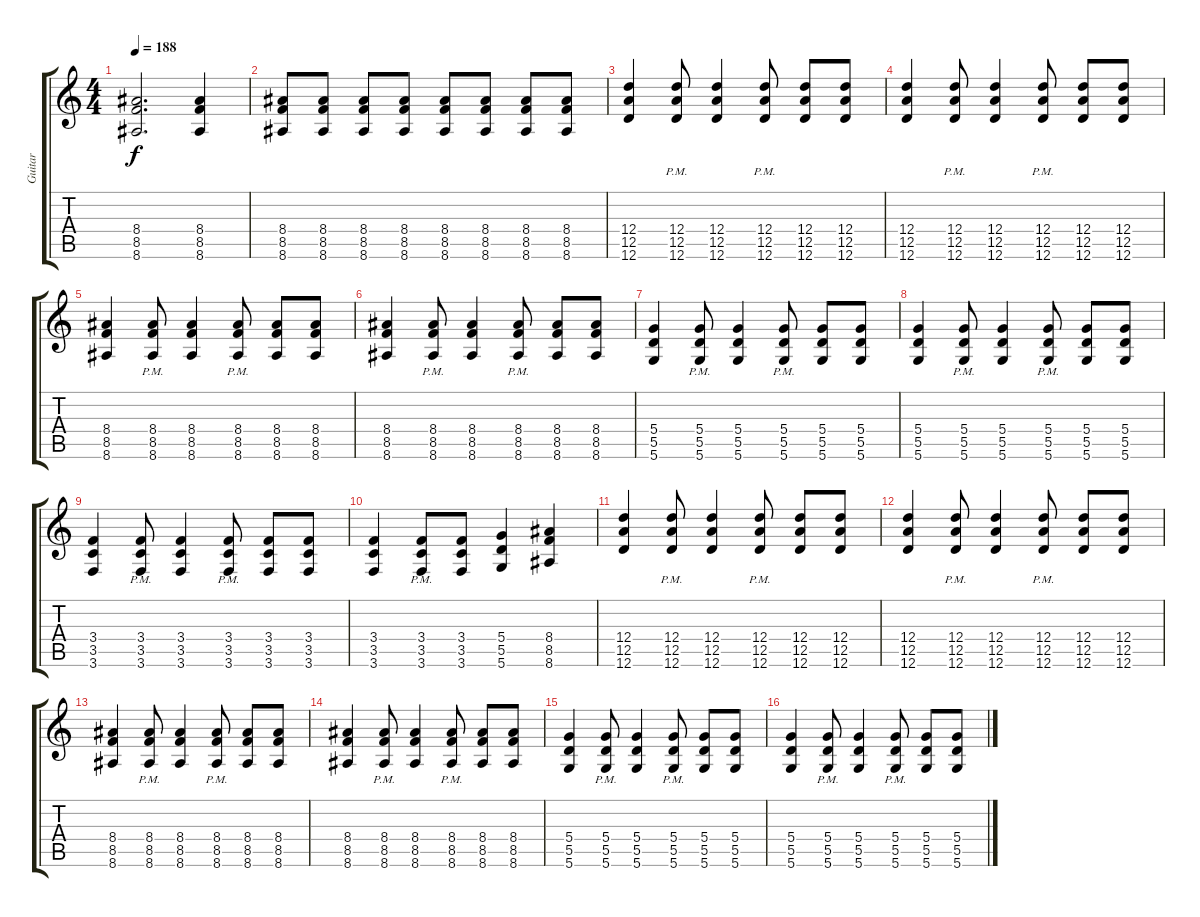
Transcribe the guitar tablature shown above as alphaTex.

\track ("Guitar" "Guitar") {instrument distortionguitar}
\staff {score tabs}
\tuning (E4 B3 G3 D3 A2 D2) {hide}
\ts (4 4)
\tempo 188
\clef g2
\ks c
(8.4 8.5 8.6).2{d dy f} (8.4 8.5 8.6).4 |
(8.4 8.5 8.6).8 (8.4 8.5 8.6).8 (8.4 8.5 8.6).8 (8.4 8.5 8.6).8 (8.4 8.5 8.6).8 (8.4 8.5 8.6).8 (8.4 8.5 8.6).8 (8.4 8.5 8.6).8 |
(12.4 12.5 12.6).4 (12.4{pm} 12.5{pm} 12.6{pm}).8 (12.4 12.5 12.6).4 (12.4{pm} 12.5{pm} 12.6{pm}).8 (12.4 12.5 12.6).8 (12.4 12.5 12.6).8 |
(12.4 12.5 12.6).4 (12.4{pm} 12.5{pm} 12.6{pm}).8 (12.4 12.5 12.6).4 (12.4{pm} 12.5{pm} 12.6{pm}).8 (12.4 12.5 12.6).8 (12.4 12.5 12.6).8 |
(8.4 8.5 8.6).4 (8.4{pm} 8.5{pm} 8.6{pm}).8 (8.4 8.5 8.6).4 (8.4{pm} 8.5{pm} 8.6{pm}).8 (8.4 8.5 8.6).8 (8.4 8.5 8.6).8 |
(8.4 8.5 8.6).4 (8.4{pm} 8.5{pm} 8.6{pm}).8 (8.4 8.5 8.6).4 (8.4{pm} 8.5{pm} 8.6{pm}).8 (8.4 8.5 8.6).8 (8.4 8.5 8.6).8 |
(5.4 5.5 5.6).4 (5.4{pm} 5.5{pm} 5.6{pm}).8 (5.4 5.5 5.6).4 (5.4{pm} 5.5{pm} 5.6{pm}).8 (5.4 5.5 5.6).8 (5.4 5.5 5.6).8 |
(5.4 5.5 5.6).4 (5.4{pm} 5.5{pm} 5.6{pm}).8 (5.4 5.5 5.6).4 (5.4{pm} 5.5{pm} 5.6{pm}).8 (5.4 5.5 5.6).8 (5.4 5.5 5.6).8 |
(3.4 3.5 3.6).4 (3.4{pm} 3.5{pm} 3.6{pm}).8 (3.4 3.5 3.6).4 (3.4{pm} 3.5{pm} 3.6{pm}).8 (3.4 3.5 3.6).8 (3.4 3.5 3.6).8 |
(3.4 3.5 3.6).4 (3.4{pm} 3.5{pm} 3.6{pm}).8 (3.4 3.5 3.6).8 (5.4 5.5 5.6).4 (8.4 8.5 8.6).4 |
(12.4 12.5 12.6).4 (12.4{pm} 12.5{pm} 12.6{pm}).8 (12.4 12.5 12.6).4 (12.4{pm} 12.5{pm} 12.6{pm}).8 (12.4 12.5 12.6).8 (12.4 12.5 12.6).8 |
(12.4 12.5 12.6).4 (12.4{pm} 12.5{pm} 12.6{pm}).8 (12.4 12.5 12.6).4 (12.4{pm} 12.5{pm} 12.6{pm}).8 (12.4 12.5 12.6).8 (12.4 12.5 12.6).8 |
(8.4 8.5 8.6).4 (8.4{pm} 8.5{pm} 8.6{pm}).8 (8.4 8.5 8.6).4 (8.4{pm} 8.5{pm} 8.6{pm}).8 (8.4 8.5 8.6).8 (8.4 8.5 8.6).8 |
(8.4 8.5 8.6).4 (8.4{pm} 8.5{pm} 8.6{pm}).8 (8.4 8.5 8.6).4 (8.4{pm} 8.5{pm} 8.6{pm}).8 (8.4 8.5 8.6).8 (8.4 8.5 8.6).8 |
(5.4 5.5 5.6).4 (5.4{pm} 5.5{pm} 5.6{pm}).8 (5.4 5.5 5.6).4 (5.4{pm} 5.5{pm} 5.6{pm}).8 (5.4 5.5 5.6).8 (5.4 5.5 5.6).8 |
(5.4 5.5 5.6).4 (5.4{pm} 5.5{pm} 5.6{pm}).8 (5.4 5.5 5.6).4 (5.4{pm} 5.5{pm} 5.6{pm}).8 (5.4 5.5 5.6).8 (5.4 5.5 5.6).8
